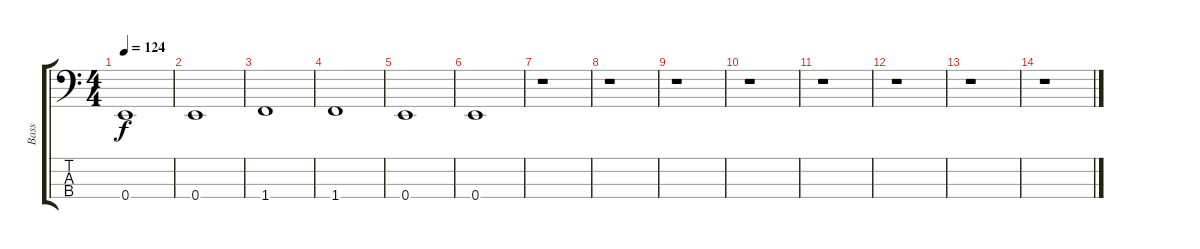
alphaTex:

\track ("Bass" "Bass") {instrument electricbassfinger}
\staff {score tabs}
\tuning (G2 D2 A1 E1) {hide}
\ts (4 4)
\tempo 124
\clef f4
\ks c
0.4.1{dy f} |
0.4.1 |
1.4.1 |
1.4.1 |
0.4.1 |
0.4.1 |
r.1 |
r.1 |
r.1 |
r.1 |
r.1 |
r.1 |
r.1 |
r.1
